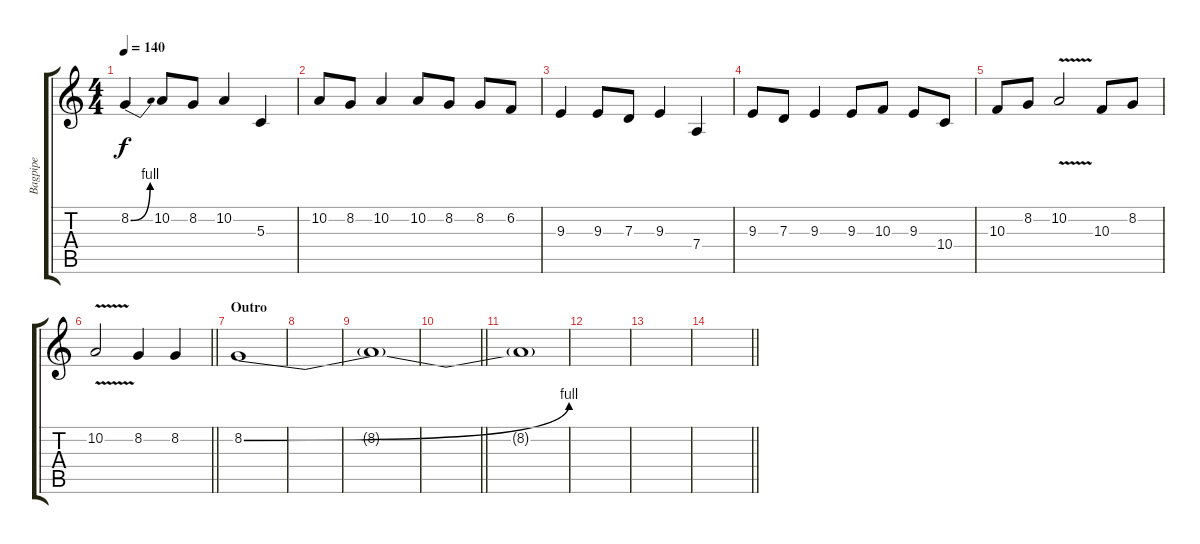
\track ("Bagpipe" "Bagpipe") {instrument bagpipe}
\staff {score tabs}
\tuning (E4 B3 G3 D3 A2 E2) {hide}
\ts (4 4)
\tempo 140
\clef g2
\ks c
8.2{be (bend 0 0 60 4)}.4{dy f} 10.2.8 8.2.8 10.2.4 5.3.4 |
10.2.8 8.2.8 10.2.4 10.2.8 8.2.8 8.2.8 6.2.8 |
9.3.4 9.3.8 7.3.8 9.3.4 7.4.4 |
9.3.8 7.3.8 9.3.4 9.3.8 10.3.8 9.3.8 10.4.8 |
10.3.8 8.2.8 10.2{v}.2 10.3.8 8.2.8 |
\barLineRight lightlight
10.2{v}.2 8.2.4 8.2.4 |
\section ("" "Outro")
8.2{be (bend 0 0 60 4)}.1 |
|
8.2{t}.1 |
\barLineRight lightlight
|
8.2{t}.1 |
|
|
\barLineRight lightlight
